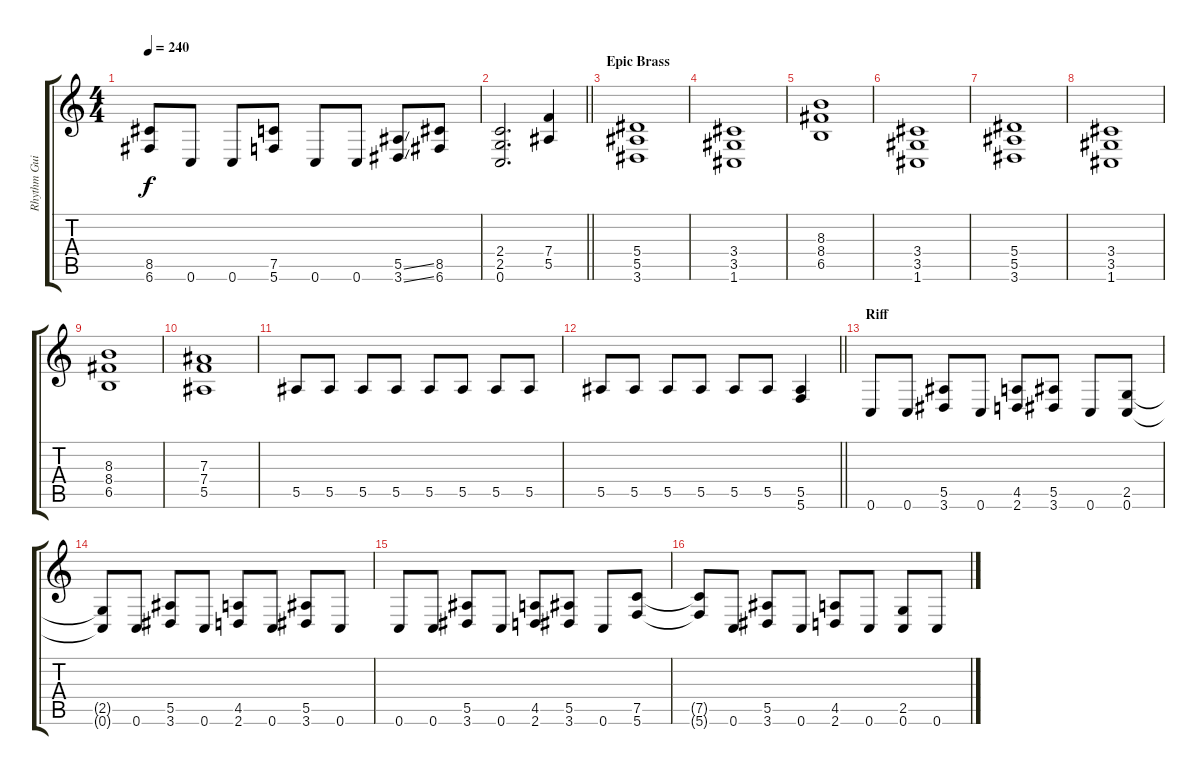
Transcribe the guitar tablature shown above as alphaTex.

\track ("Rhythm Guitar" "Rhythm Gui") {instrument distortionguitar}
\staff {score tabs}
\tuning (C4 G3 Eb3 Bb2 F2 C2) {hide}
\ts (4 4)
\tempo 240
\clef g2
\ks c
(8.5 6.6).8{dy f} 0.6.8 0.6.8 (7.5 5.6).8 0.6.8 0.6.8 (5.5{ss} 3.6{ss}).8 (8.5 6.6).8 |
\barLineRight lightlight
(2.4 2.5 0.6).2{d} (7.4 5.5).4 |
\section ("" "Epic Brass")
(5.4 5.5 3.6).1 |
(3.4 3.5 1.6).1 |
(8.3 8.4 6.5).1 |
(3.4 3.5 1.6).1 |
(5.4 5.5 3.6).1 |
(3.4 3.5 1.6).1 |
(8.3 8.4 6.5).1 |
(7.3 7.4 5.5).1 |
5.5.8 5.5.8 5.5.8 5.5.8 5.5.8 5.5.8 5.5.8 5.5.8 |
\barLineRight lightlight
5.5.8 5.5.8 5.5.8 5.5.8 5.5.8 5.5.8 (5.5 5.6).4 |
\section ("" "Riff")
0.6.8 0.6.8 (5.5 3.6).8 0.6.8 (4.5 2.6).8 (5.5 3.6).8 0.6.8 (2.5 0.6).8 |
(2.5{t} 0.6{t}).8 0.6.8 (5.5 3.6).8 0.6.8 (4.5 2.6).8 0.6.8 (5.5 3.6).8 0.6.8 |
0.6.8 0.6.8 (5.5 3.6).8 0.6.8 (4.5 2.6).8 (5.5 3.6).8 0.6.8 (7.5 5.6).8 |
(7.5{t} 5.6{t}).8 0.6.8 (5.5 3.6).8 0.6.8 (4.5 2.6).8 0.6.8 (2.5 0.6).8 0.6.8
